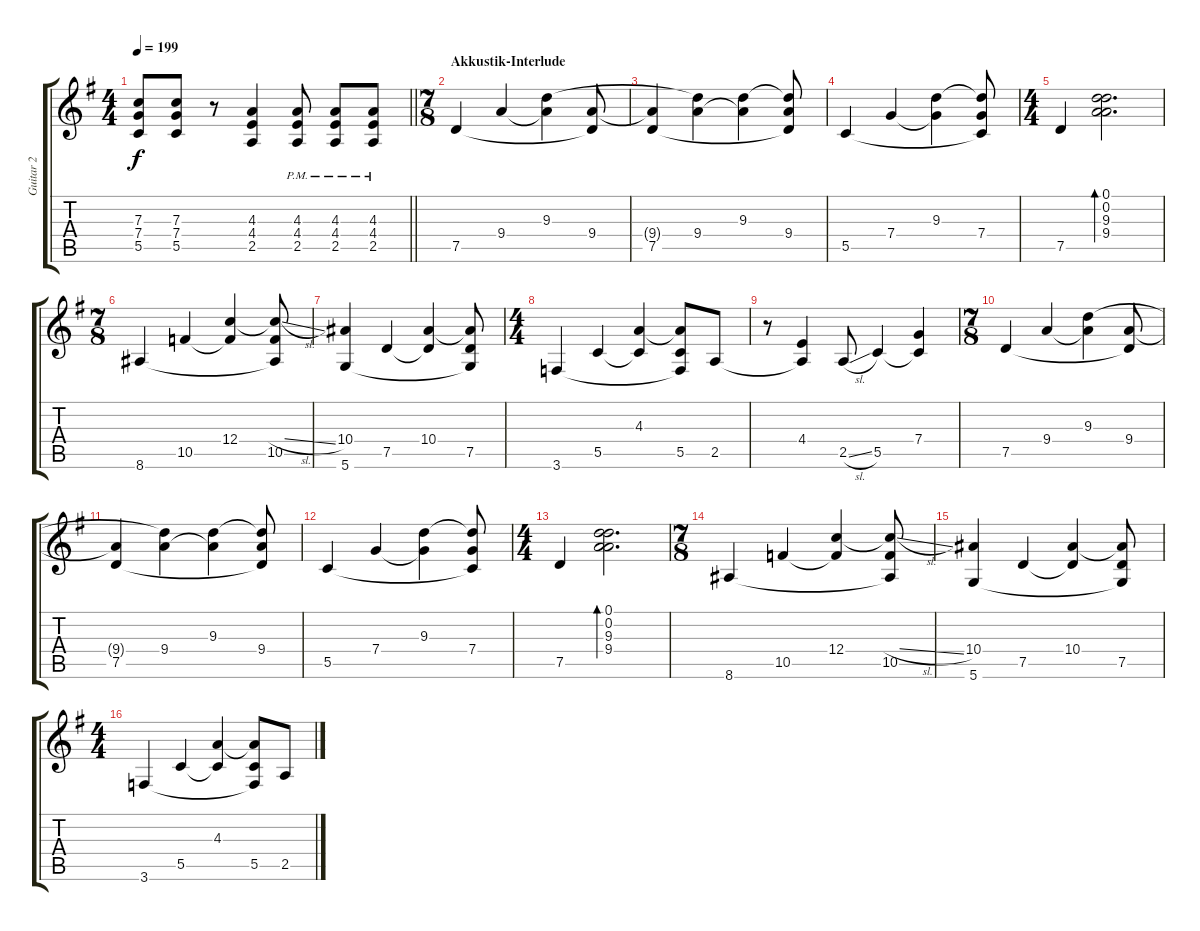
\track ("Guitar 2" "Guitar 2") {instrument distortionguitar}
\staff {score tabs}
\tuning (D4 A3 F3 C3 G2 D2) {hide}
\ts (4 4)
\tempo 199
\clef g2
\barLineRight lightlight
\ks eminor
(7.3{t} 7.4{t} 5.5{t}).8{dy f} (7.3 7.4 5.5).8 r.8 (4.3 4.4 2.5).4 (4.3{pm} 4.4{pm} 2.5{pm}).8 (4.3{pm} 4.4{pm} 2.5{pm}).8 (4.3{pm} 4.4{pm} 2.5{pm}).8 |
\ts (7 8)
\section ("" "Akkustik-Interlude")
7.5.4{volume 14 instrument acousticguitarnylon} 9.4.4 (9.3 9.4{t}).4 (9.4 7.5{t}).8 |
(9.4{t} 7.5).4 (9.3{t} 9.4).4 (9.3 9.4{t}).4 (9.3{t} 9.4 7.5{t}).8 |
5.5.4 7.4.4 (9.3 7.4{t}).4 (9.3{t} 7.4 5.5{t}).8 |
\ts (4 4)
7.5.4 (0.1 0.2 9.3 9.4).2{d bd 120} |
\ts (7 8)
8.6.4 10.5.4 (12.4 10.5{t}).4 (12.4{sl t} 10.5 8.6{t}).8 |
(10.4 5.6).4 7.5.4 (10.4 7.5{t}).4 (10.4{t} 7.5 5.6{t}).8 |
\ts (4 4)
3.6.4 5.5.4 (4.3 5.5{t}).4 (4.3{t} 5.5 3.6{t}).8 2.5.8 |
r.8 (4.4 2.5{t}).4 2.5{sl}.8 5.5.4 (7.4 5.5{t}).4 |
\ts (7 8)
7.5.4 9.4.4 (9.3 9.4{t}).4 (9.4 7.5{t}).8 |
(9.4{t} 7.5).4 (9.3{t} 9.4).4 (9.3 9.4{t}).4 (9.3{t} 9.4 7.5{t}).8 |
5.5.4 7.4.4 (9.3 7.4{t}).4 (9.3{t} 7.4 5.5{t}).8 |
\ts (4 4)
7.5.4 (0.1 0.2 9.3 9.4).2{d bd 120} |
\ts (7 8)
8.6.4 10.5.4 (12.4 10.5{t}).4 (12.4{sl t} 10.5 8.6{t}).8 |
(10.4 5.6).4 7.5.4 (10.4 7.5{t}).4 (10.4{t} 7.5 5.6{t}).8 |
\ts (4 4)
3.6.4 5.5.4 (4.3 5.5{t}).4 (4.3{t} 5.5 3.6{t}).8 2.5.8
